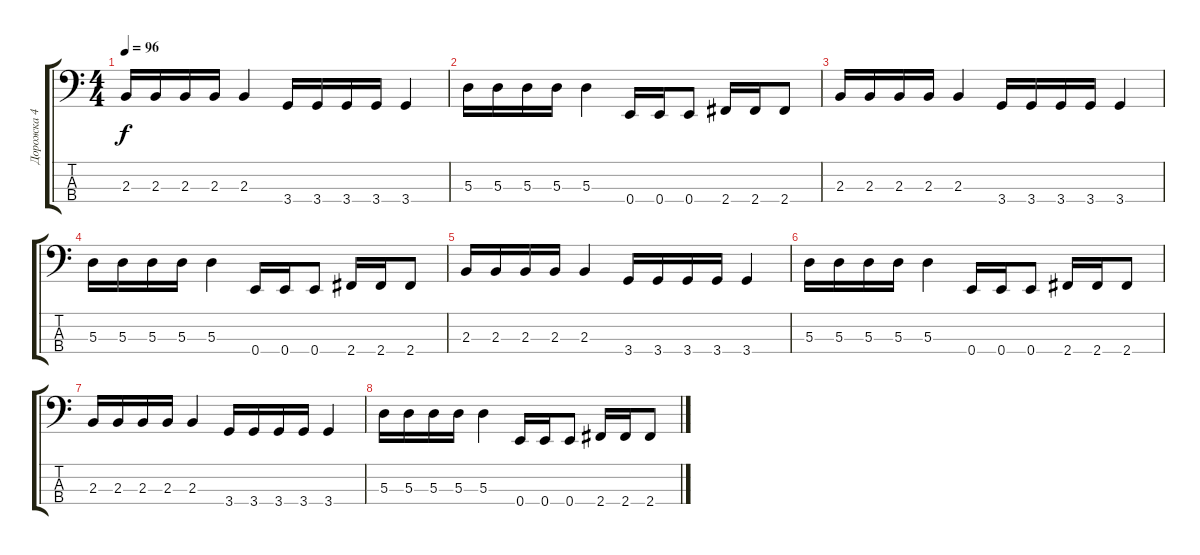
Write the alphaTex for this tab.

\track ("Дорожка 4" "Дорожка 4") {instrument electricbasspick}
\staff {score tabs}
\tuning (G2 D2 A1 E1) {hide}
\ts (4 4)
\tempo 96
\clef f4
\ks c
2.3.16{dy f} 2.3.16 2.3.16 2.3.16 2.3.4 3.4.16 3.4.16 3.4.16 3.4.16 3.4.4 |
5.3.16 5.3.16 5.3.16 5.3.16 5.3.4 0.4.16 0.4.16 0.4.8 2.4.16 2.4.16 2.4.8 |
2.3.16 2.3.16 2.3.16 2.3.16 2.3.4 3.4.16 3.4.16 3.4.16 3.4.16 3.4.4 |
5.3.16 5.3.16 5.3.16 5.3.16 5.3.4 0.4.16 0.4.16 0.4.8 2.4.16 2.4.16 2.4.8 |
2.3.16 2.3.16 2.3.16 2.3.16 2.3.4 3.4.16 3.4.16 3.4.16 3.4.16 3.4.4 |
5.3.16 5.3.16 5.3.16 5.3.16 5.3.4 0.4.16 0.4.16 0.4.8 2.4.16 2.4.16 2.4.8 |
2.3.16 2.3.16 2.3.16 2.3.16 2.3.4 3.4.16 3.4.16 3.4.16 3.4.16 3.4.4 |
5.3.16 5.3.16 5.3.16 5.3.16 5.3.4 0.4.16 0.4.16 0.4.8 2.4.16 2.4.16 2.4.8
